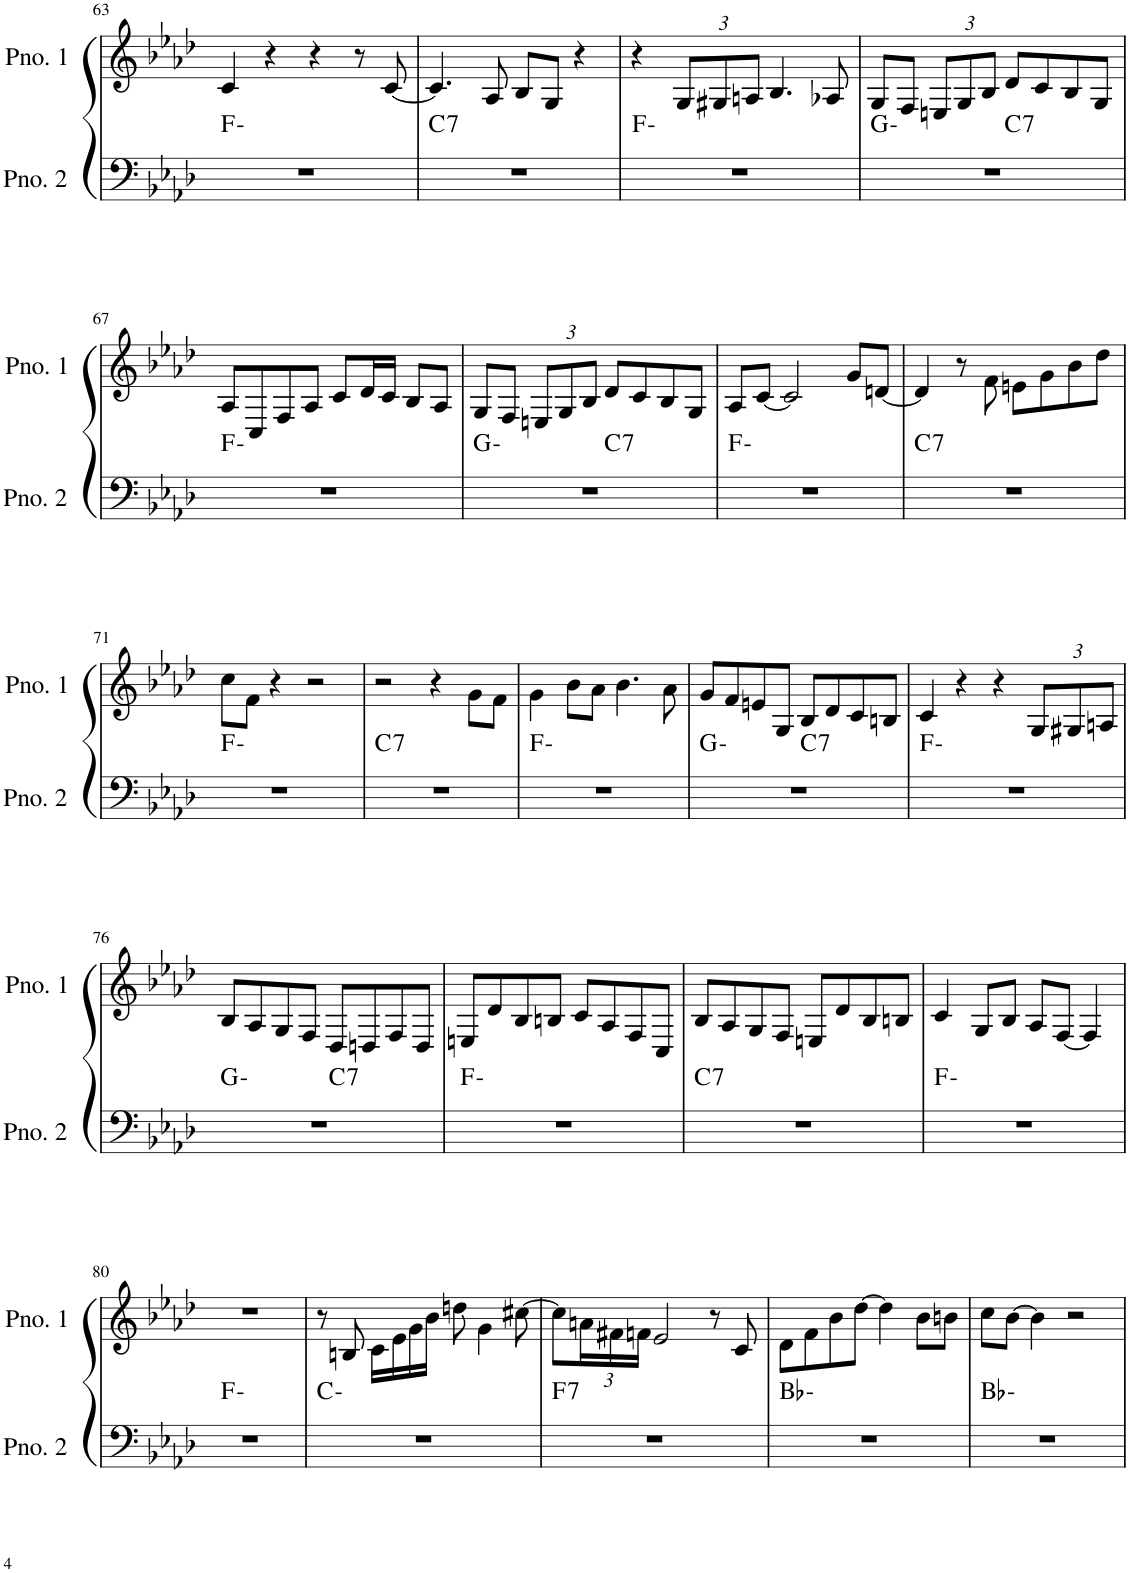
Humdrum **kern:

**kern	**harte	**kern
*part2	*part2	*part1
*staff2	*	*staff1
*I"ピアノ 2	*	*I"ピアノ 1
!!LO:PB:g=z
*clefF4	*	*clefG2
*k[b-e-a-d-]	*	*k[b-e-a-d-]
*M4/4	*	*M4/4
=63	=63	=63
1r	F:min	4c/
.	.	4r
.	.	4r
.	.	8r
.	.	[8c/
=64	=64	=64
!	!LO:H:kt=7	!
1r	C:7	4.c/]
.	.	8A-/
.	.	8B-/L
.	.	8G/J
.	.	4r
=65	=65	=65
1r	F:min	4r
*	*	*Xbrackettup
.	.	12G/L
.	.	12G#X/
.	.	12An/J
.	.	4.B-/
.	.	8A-X/
=66	=66	=66
*^	*	*
1r	2ryy	G:min	8G/L
.	.	.	8F/J
.	.	.	12En/L
.	.	.	12G/
.	.	.	12B-/J
!	!	!LO:H:kt=7	!
.	2ryy	C:7	8d-/L
.	.	.	8c/
.	.	.	8B-/
.	.	.	8G/J
*v	*v	*	*
!!LO:LB:g=z
=67	=67	=67
1r	F:min	8A-/L
.	.	8C/
.	.	8F/
.	.	8A-/J
.	.	8c/L
.	.	16d-/L
.	.	16c/JJ
.	.	8B-/L
.	.	8A-/J
=68	=68	=68
*^	*	*
1r	2ryy	G:min	8G/L
.	.	.	8F/J
.	.	.	12En/L
.	.	.	12G/
.	.	.	12B-/J
!	!	!LO:H:kt=7	!
.	2ryy	C:7	8d-/L
.	.	.	8c/
.	.	.	8B-/
.	.	.	8G/J
*v	*v	*	*
=69	=69	=69
1r	F:min	8A-/L
.	.	[8c/J
.	.	2c/]
.	.	8g/L
.	.	[8dn/J
=70	=70	=70
!	!LO:H:kt=7	!
1r	C:7	4d/]
.	.	8r
.	.	8f\
.	.	8en\L
.	.	8g\
.	.	8b-\
.	.	8dd-\J
!!LO:LB:g=z
=71	=71	=71
1r	F:min	8cc\L
.	.	8f\J
.	.	4r
.	.	2r
=72	=72	=72
!	!LO:H:kt=7	!
1r	C:7	2r
.	.	4r
.	.	8g\L
.	.	8f\J
=73	=73	=73
1r	F:min	4g\
.	.	8b-\L
.	.	8a-\J
.	.	4.b-\
.	.	8a-\
=74	=74	=74
*^	*	*
1r	2ryy	G:min	8g/L
.	.	.	8f/
.	.	.	8en/
.	.	.	8G/J
!	!	!LO:H:kt=7	!
.	2ryy	C:7	8B-/L
.	.	.	8d-/
.	.	.	8c/
.	.	.	8Bn/J
*v	*v	*	*
=75	=75	=75
1r	F:min	4c/
.	.	4r
.	.	4r
.	.	12G/L
.	.	12G#X/
.	.	12An/J
!!LO:LB:g=z
=76	=76	=76
*^	*	*
1r	2ryy	G:min	8B-/L
.	.	.	8A-/
.	.	.	8G/
.	.	.	8F/J
!	!	!LO:H:kt=7	!
.	2ryy	C:7	8D-/L
.	.	.	8Dn/
.	.	.	8F/
.	.	.	8D/J
*v	*v	*	*
=77	=77	=77
1r	F:min	8En/L
.	.	8d-/
.	.	8B-/
.	.	8Bn/J
.	.	8c/L
.	.	8A-/
.	.	8F/
.	.	8C/J
=78	=78	=78
!	!LO:H:kt=7	!
1r	C:7	8B-/L
.	.	8A-/
.	.	8G/
.	.	8F/J
.	.	8En/L
.	.	8d-/
.	.	8B-/
.	.	8Bn/J
=79	=79	=79
1r	F:min	4c/
.	.	8G/L
.	.	8B-/J
.	.	8A-/L
.	.	[8F/J
.	.	4F/]
!!LO:LB:g=z
=80	=80	=80
1r	F:min	1r
=81	=81	=81
1r	C:min	8r
.	.	8Bn/
.	.	16c\LL
.	.	16e-\
.	.	16g\
.	.	16b-\JJ
.	.	8ddn\
.	.	4g\
.	.	[8cc#X\
=82	=82	=82
!	!LO:H:kt=7	!
1r	F:7	8cc#\L]
.	.	24an\L
.	.	24f#X\
.	.	24fn\JJ
.	.	2e-/
.	.	8r
.	.	8c/
=83	=83	=83
1r	Bb:min	8d-\L
.	.	8f\
.	.	8b-\
.	.	[8dd-\J
.	.	4dd-\]
.	.	8b-\L
.	.	8bn\J
=84	=84	=84
1r	Bb:min	8cc\L
.	.	[8b-\J
.	.	4b-\]
.	.	2r
=	=	=
*-	*-	*-
